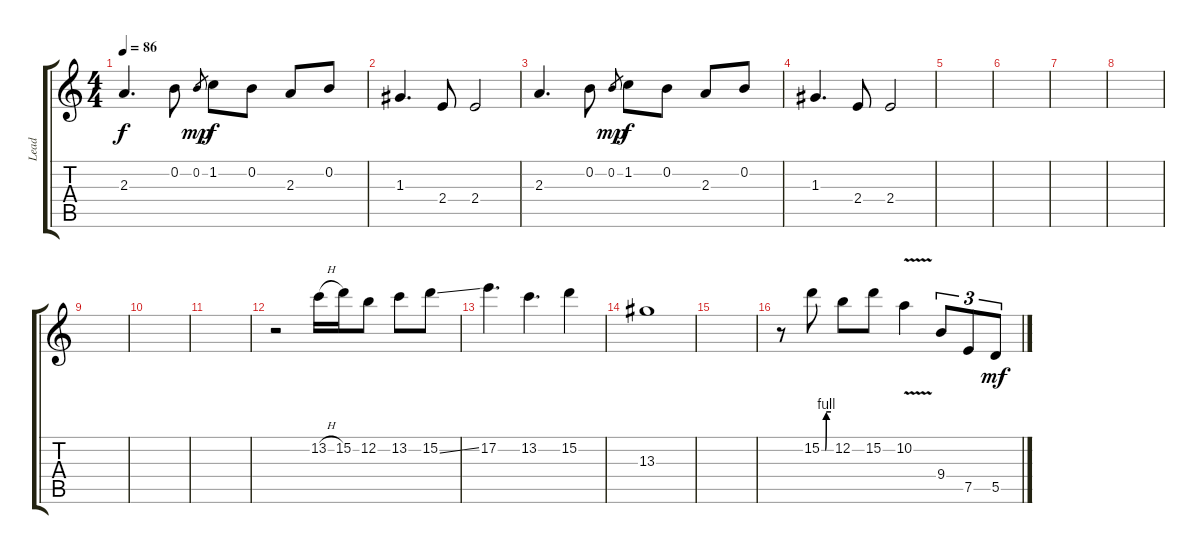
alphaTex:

\track ("Lead" "Lead") {instrument electricguitarclean}
\staff {score tabs}
\tuning (E4 B3 G3 D3 A2 E2) {hide}
\ts (4 4)
\tempo 86
\clef g2
\ks c
2.3.4{d dy f} 0.2.8 0.2.8{gr dy mp} 1.2.8{dy f} 0.2.8 2.3.8 0.2.8 |
1.3.4{d} 2.4.8 2.4.2 |
2.3.4{d} 0.2.8 0.2.8{gr dy mp} 1.2.8{dy f} 0.2.8 2.3.8 0.2.8 |
1.3.4{d} 2.4.8 2.4.2 |
|
|
|
|
|
|
|
r.2 13.2{h}.16 15.2.16 12.2.8 13.2.8 15.2{ss}.8 |
17.2.4{d} 13.2.4{d} 15.2.4 |
13.3.1 |
|
r.8 15.2{be (custom 0 0 24 0 30 4 60 4)}.8 12.2.8 15.2.8 10.2{v}.4 9.4.8{tu (3 2)} 7.5.8{tu (3 2)} 5.5.8{tu (3 2) dy mf}
